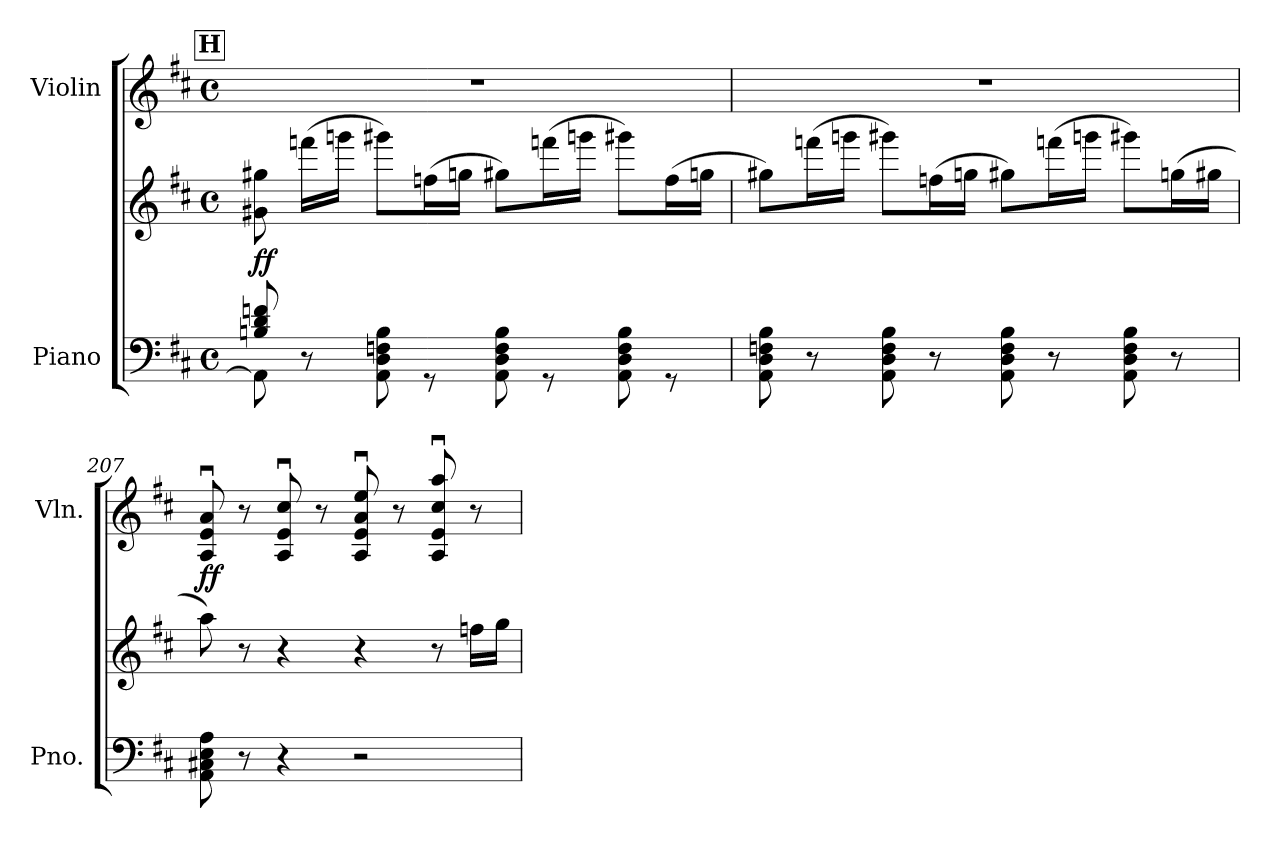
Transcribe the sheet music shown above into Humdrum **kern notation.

**kern	**kern	**dynam	**kern
*part2	*part2	*part2	*part1
*staff3	*staff2	*staff2/3	*staff1
*I"Piano	*	*	*I"Violin
*I'Pno.	*	*	*I'Vln.
!!LO:LB:g=z
*clefF4	*clefG2	*	*clefG2
*k[f#c#]	*k[f#c#]	*	*k[f#c#]
*M4/4	*M4/4	*	*M4/4
*met(c)	*met(c)	*	*met(c)
*MM126	*MM126	*	*MM126
!!LO:REH:place=s1:a:B:fs=14:t=H
=205	=205	=205	=205
*^	*	*	*
!	!	!	!LO:DY:b	!
8Bn/ 8d/ 8fn/	8AA\]	8g#X\ 8gg#X\	ff	1r
8r	8ryy	(16fffn\LL	.	.
.	.	16gggn\JJ	.	.
8AA\ 8D\ 8Fn\ 8B\	4ryy	8ggg#X\L)	.	.
8rGG	.	(16ffn\L	.	.
.	.	16ggn\JJ	.	.
8AA\ 8D\ 8F\ 8B\	2ryy	8gg#X\L)	.	.
8rGG	.	(16fffn\L	.	.
.	.	16gggn\JJ	.	.
8AA\ 8D\ 8F\ 8B\	.	8ggg#X\L)	.	.
8rGG	.	(16ff\L	.	.
.	.	16ggn\JJ	.	.
*v	*v	*	*	*
=206	=206	=206	=206
8AA\ 8D\ 8Fn\ 8B\	8gg#X\L)	.	1r
8r	(16fffn\L	.	.
.	16gggn\JJ	.	.
8AA\ 8D\ 8F\ 8B\	8ggg#X\L)	.	.
8r	(16ffn\L	.	.
.	16ggn\JJ	.	.
8AA\ 8D\ 8F\ 8B\	8gg#X\L)	.	.
8r	(16fffn\L	.	.
.	16gggn\JJ	.	.
8AA\ 8D\ 8F\ 8B\	8ggg#X\L)	.	.
8r	(16ggn\L	.	.
.	16gg#X\JJ	.	.
!!LO:LB:g=z
=207	=207	=207	=207
!	!	!LO:DY:a	!
8AA\ 8C#X\ 8E\ 8A\	8aa\)	ff	8A/u 8e/u 8a/u
8r	8r	.	8r
4r	4r	.	8A/u 8e/u 8cc#/u
.	.	.	8r
2r	4r	.	8A/u 8e/u 8a/u 8ee/u
.	.	.	8r
.	8r	.	8A/u 8e/u 8cc#/u 8aa/u
.	16ffn\LL	.	8r
.	16gg\JJ	.	.
=	=	=	=
*-	*-	*-	*-
